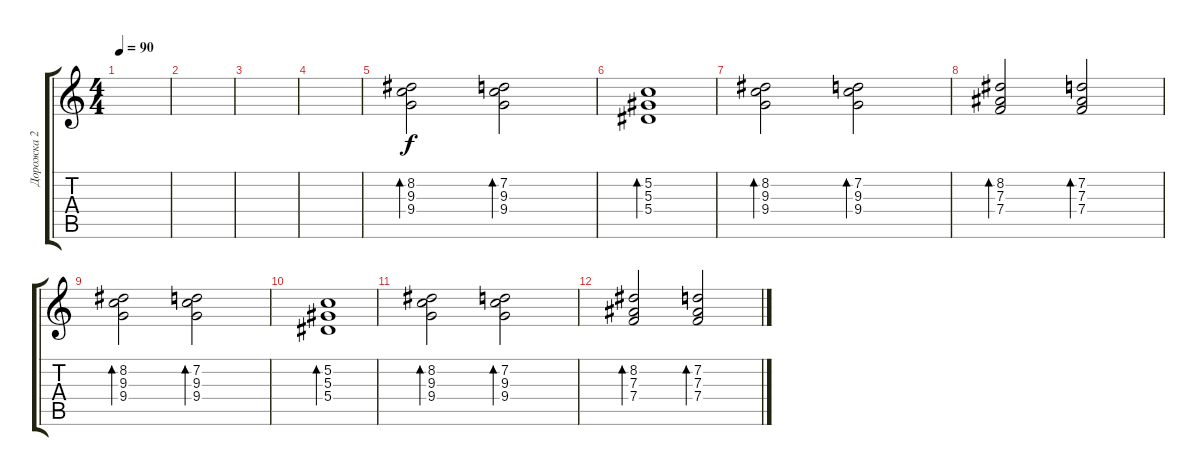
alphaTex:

\track ("Дорожка 2" "Дорожка 2") {instrument electricguitarjazz}
\staff {score tabs}
\tuning (C4 G3 Eb3 Bb2 F2 C2) {hide}
\ts (4 4)
\tempo 90
\clef g2
\ks c
|
|
|
|
(8.2 9.3 9.4).2{bd 60} (7.2 9.3 9.4).2{bd 60} |
(5.2 5.3 5.4).1{bd 60} |
(8.2 9.3 9.4).2{bd 60} (7.2 9.3 9.4).2{bd 60} |
(8.2 7.3 7.4).2{bd 60} (7.2 7.3 7.4).2{bd 60} |
(8.2 9.3 9.4).2{bd 60} (7.2 9.3 9.4).2{bd 60} |
(5.2 5.3 5.4).1{bd 60} |
(8.2 9.3 9.4).2{bd 60} (7.2 9.3 9.4).2{bd 60} |
(8.2 7.3 7.4).2{bd 60} (7.2 7.3 7.4).2{bd 60}
